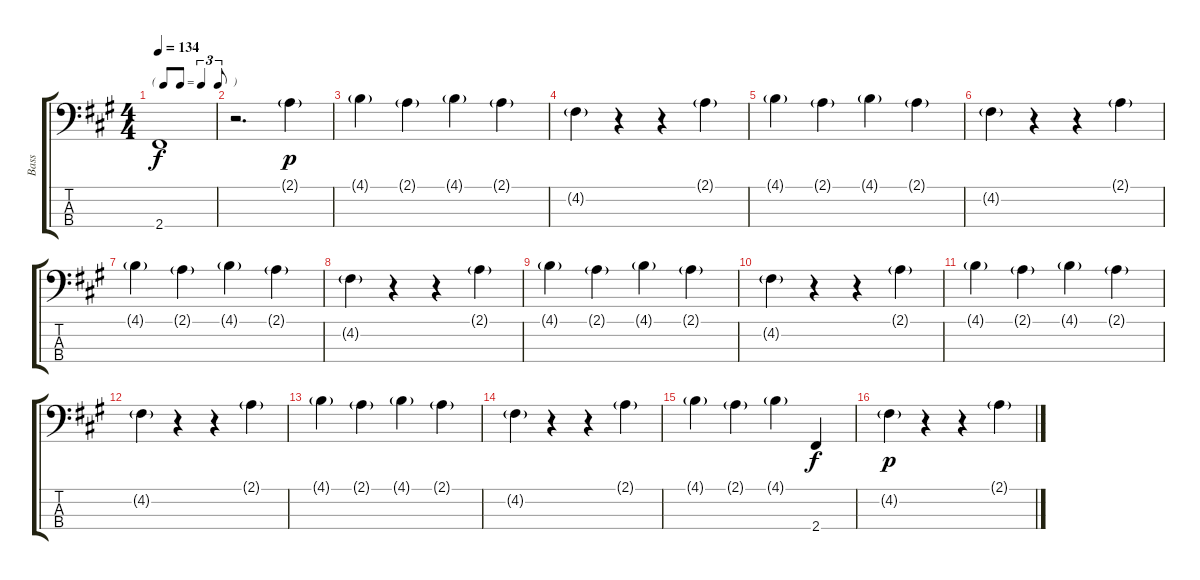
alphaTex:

\track ("Bass" "Bass") {instrument electricbassfinger}
\staff {score tabs}
\tuning (G2 D2 A1 E1) {hide}
\ts (4 4)
\tf triplet8th
\tempo 134
\clef f4
\ks f#minor
2.4{t}.1{dy f} |
r.2{d} 2.1{g}.4{dy p} |
4.1{g}.4 2.1{g}.4 4.1{g}.4 2.1{g}.4 |
4.2{g}.4 r.4 r.4 2.1{g}.4 |
4.1{g}.4 2.1{g}.4 4.1{g}.4 2.1{g}.4 |
4.2{g}.4 r.4 r.4 2.1{g}.4 |
4.1{g}.4 2.1{g}.4 4.1{g}.4 2.1{g}.4 |
4.2{g}.4 r.4 r.4 2.1{g}.4 |
4.1{g}.4 2.1{g}.4 4.1{g}.4 2.1{g}.4 |
4.2{g}.4 r.4 r.4 2.1{g}.4 |
4.1{g}.4 2.1{g}.4 4.1{g}.4 2.1{g}.4 |
4.2{g}.4 r.4 r.4 2.1{g}.4 |
4.1{g}.4 2.1{g}.4 4.1{g}.4 2.1{g}.4 |
4.2{g}.4 r.4 r.4 2.1{g}.4 |
4.1{g}.4 2.1{g}.4 4.1{g}.4 2.4.4{dy f} |
4.2{g}.4{dy p} r.4 r.4 2.1{g}.4
